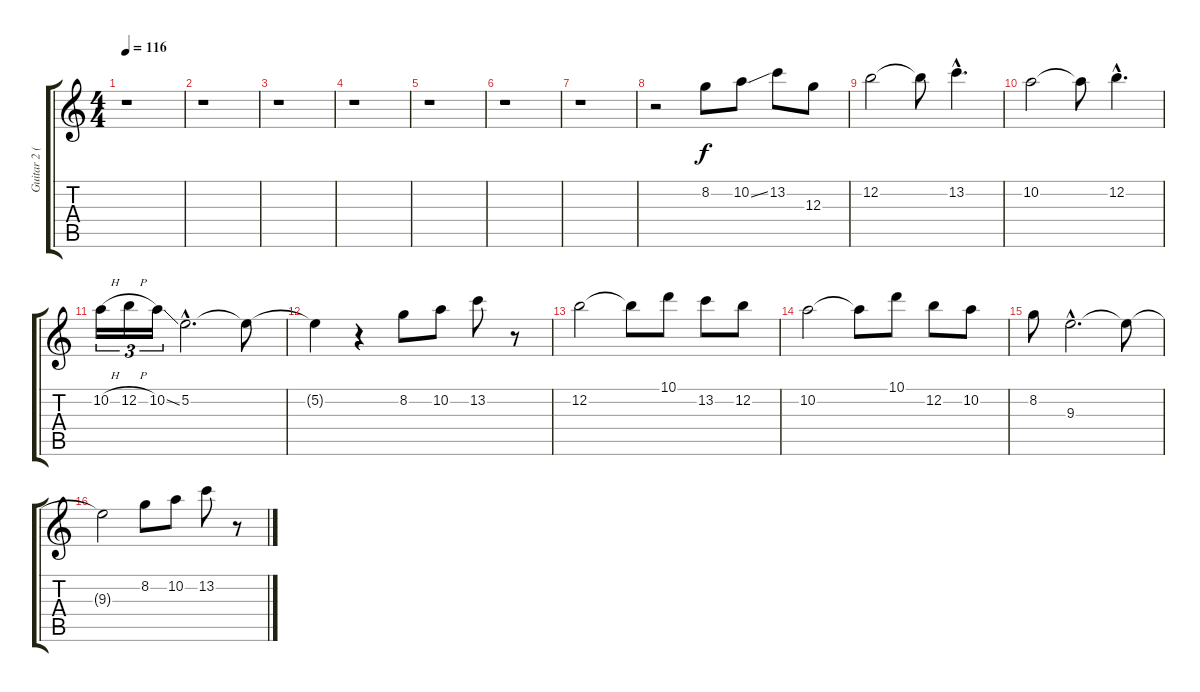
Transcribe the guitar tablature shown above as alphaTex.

\track ("Guitar 2 (solo)" "Guitar 2 (") {instrument distortionguitar}
\staff {score tabs}
\tuning (E4 B3 G3 D3 A2 E2) {hide}
\ts (4 4)
\tempo 116
\clef g2
\ks c
r.1{dy f} |
r.1 |
r.1 |
r.1 |
r.1 |
r.1 |
r.1 |
r.2 8.2.8 10.2{ss}.8 13.2.8 12.3.8 |
12.2.2 12.2{t}.8 13.2{hac}.4{d} |
10.2.2 10.2{t}.8 12.2{hac}.4{d} |
10.2{h}.16{tu (3 2)} 12.2{h}.16{tu (3 2)} 10.2{ss}.16{tu (3 2)} 5.2{hac}.2{d} 5.2{t}.8 |
5.2{t}.4 r.4 8.2.8 10.2.8 13.2.8 r.8 |
12.2.2 12.2{t}.8 10.1.8 13.2.8 12.2.8 |
10.2.2 10.2{t}.8 10.1.8 12.2.8 10.2.8 |
8.2.8 9.3{hac}.2{d} 9.3{t}.8 |
9.3{t}.2 8.2.8 10.2.8 13.2.8 r.8
